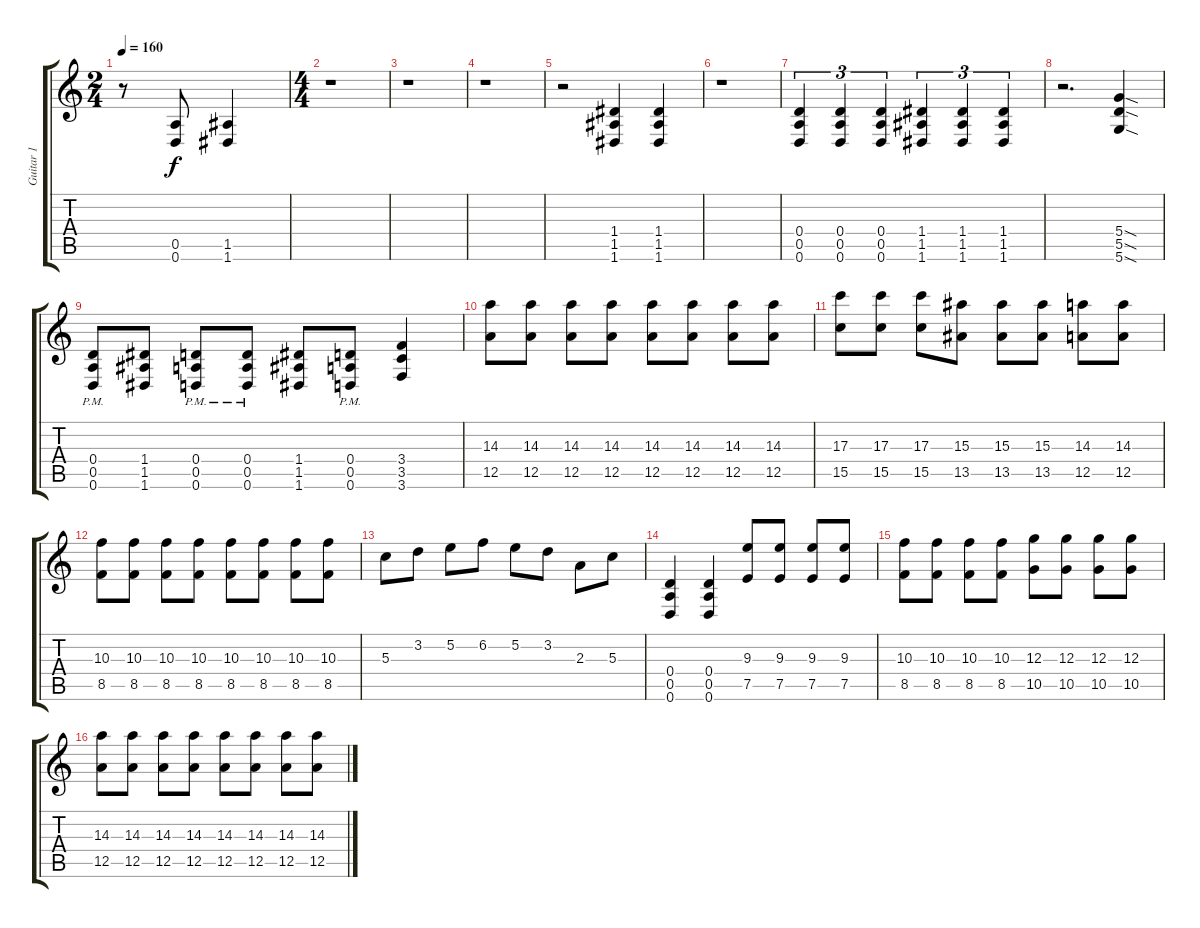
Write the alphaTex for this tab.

\track ("Guitar 1" "Guitar 1") {instrument overdrivenguitar}
\staff {score tabs}
\tuning (E4 B3 G3 D3 A2 D2) {hide}
\ts (2 4)
\tempo 160
\clef g2
\ks c
r.8{dy f} (0.5 0.6).8 (1.5 1.6).4 |
\ts (4 4)
r.1 |
r.1 |
r.1 |
r.2 (1.4 1.5 1.6).4 (1.4 1.5 1.6).4 |
r.1 |
(0.4 0.5 0.6).4{tu (3 2)} (0.4 0.5 0.6).4{tu (3 2)} (0.4 0.5 0.6).4{tu (3 2)} (1.4 1.5 1.6).4{tu (3 2)} (1.4 1.5 1.6).4{tu (3 2)} (1.4 1.5 1.6).4{tu (3 2)} |
r.2{d} (5.4{sod} 5.5{sod} 5.6{sod}).4 |
(0.4{pm} 0.5{pm} 0.6{pm}).8 (1.4 1.5 1.6).8 (0.4{pm} 0.5{pm} 0.6{pm}).8 (0.4{pm} 0.5{pm} 0.6{pm}).8 (1.4 1.5 1.6).8 (0.4{pm} 0.5{pm} 0.6{pm}).8 (3.4 3.5 3.6).4 |
(14.3 12.5).8 (14.3 12.5).8 (14.3 12.5).8 (14.3 12.5).8 (14.3 12.5).8 (14.3 12.5).8 (14.3 12.5).8 (14.3 12.5).8 |
(17.3 15.5).8 (17.3 15.5).8 (17.3 15.5).8 (15.3 13.5).8 (15.3 13.5).8 (15.3 13.5).8 (14.3 12.5).8 (14.3 12.5).8 |
(10.3 8.5).8 (10.3 8.5).8 (10.3 8.5).8 (10.3 8.5).8 (10.3 8.5).8 (10.3 8.5).8 (10.3 8.5).8 (10.3 8.5).8 |
5.3.8 3.2.8 5.2.8 6.2.8 5.2.8 3.2.8 2.3.8 5.3.8 |
(0.4 0.5 0.6).4 (0.4 0.5 0.6).4 (9.3 7.5).8 (9.3 7.5).8 (9.3 7.5).8 (9.3 7.5).8 |
(10.3 8.5).8 (10.3 8.5).8 (10.3 8.5).8 (10.3 8.5).8 (12.3 10.5).8 (12.3 10.5).8 (12.3 10.5).8 (12.3 10.5).8 |
(14.3 12.5).8 (14.3 12.5).8 (14.3 12.5).8 (14.3 12.5).8 (14.3 12.5).8 (14.3 12.5).8 (14.3 12.5).8 (14.3 12.5).8
